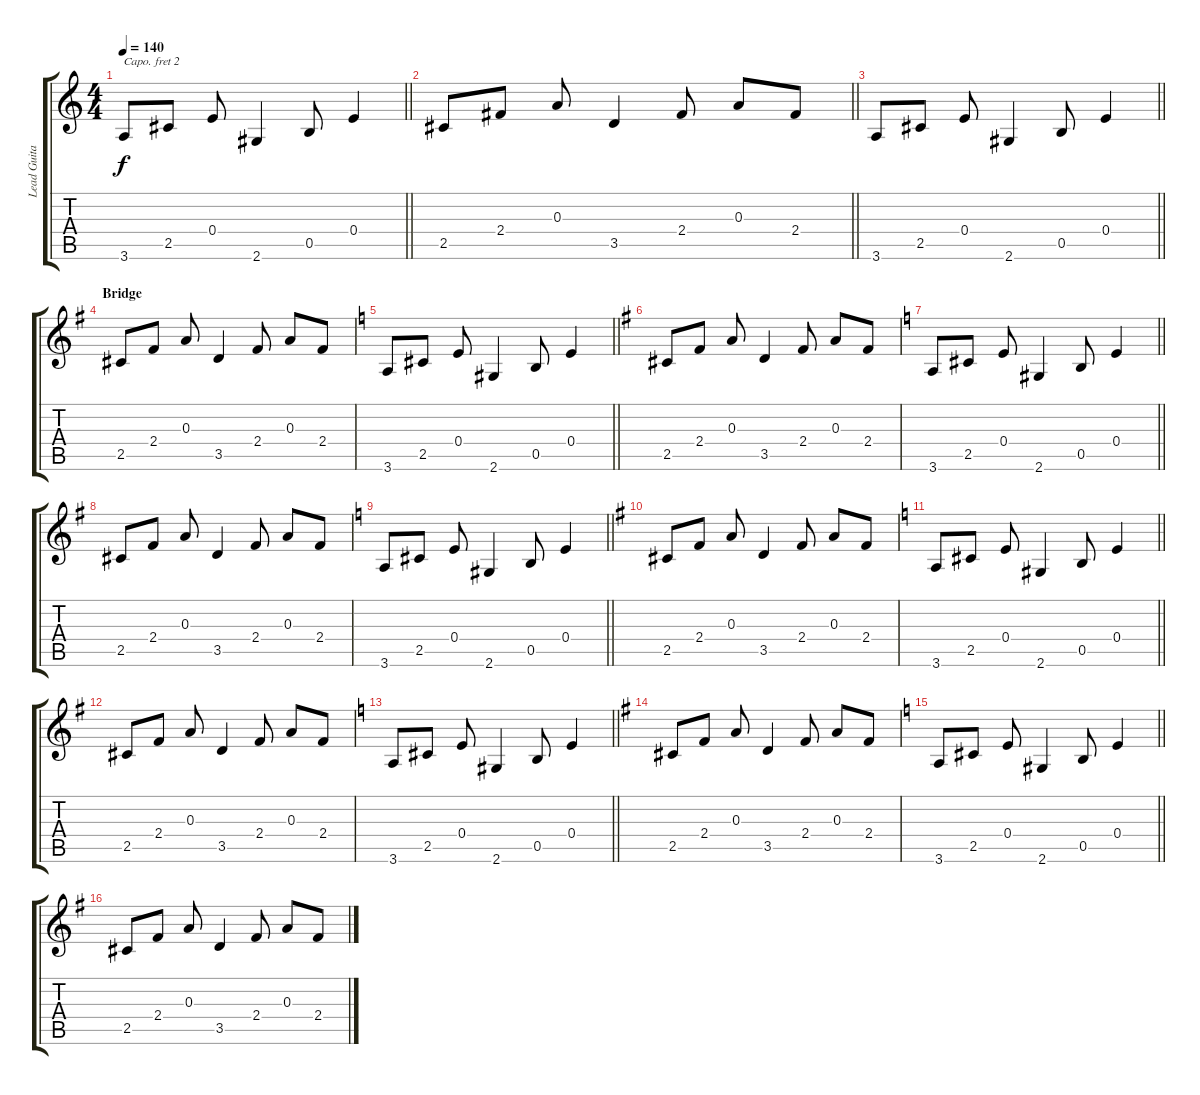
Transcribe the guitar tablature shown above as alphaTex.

\track ("Lead Guitar" "Lead Guita") {instrument distortionguitar}
\staff {score tabs}
\capo 2
\tuning (E4 B3 G3 D3 A2 E2) {hide}
\ts (4 4)
\tempo 140
\clef g2
\barLineRight lightlight
\ks c
3.6.8{dy f} 2.5.8 0.4.8 2.6.4 0.5.8 0.4.4 |
\barLineRight lightlight
2.5.8 2.4.8 0.3.8 3.5.4 2.4.8 0.3.8 2.4.8 |
\barLineRight lightlight
3.6.8 2.5.8 0.4.8 2.6.4 0.5.8 0.4.4 |
\section ("" "Bridge")
\ks g
2.5.8 2.4.8 0.3.8 3.5.4 2.4.8 0.3.8 2.4.8 |
\barLineRight lightlight
\ks c
3.6.8 2.5.8 0.4.8 2.6.4 0.5.8 0.4.4 |
\ks g
2.5.8 2.4.8 0.3.8 3.5.4 2.4.8 0.3.8 2.4.8 |
\barLineRight lightlight
\ks c
3.6.8 2.5.8 0.4.8 2.6.4 0.5.8 0.4.4 |
\ks g
2.5.8 2.4.8 0.3.8 3.5.4 2.4.8 0.3.8 2.4.8 |
\barLineRight lightlight
\ks c
3.6.8 2.5.8 0.4.8 2.6.4 0.5.8 0.4.4 |
\ks g
2.5.8 2.4.8 0.3.8 3.5.4 2.4.8 0.3.8 2.4.8 |
\barLineRight lightlight
\ks c
3.6.8 2.5.8 0.4.8 2.6.4 0.5.8 0.4.4 |
\ks g
2.5.8 2.4.8 0.3.8 3.5.4 2.4.8 0.3.8 2.4.8 |
\barLineRight lightlight
\ks c
3.6.8 2.5.8 0.4.8 2.6.4 0.5.8 0.4.4 |
\ks g
2.5.8 2.4.8 0.3.8 3.5.4 2.4.8 0.3.8 2.4.8 |
\barLineRight lightlight
\ks c
3.6.8 2.5.8 0.4.8 2.6.4 0.5.8 0.4.4 |
\ks g
2.5.8 2.4.8 0.3.8 3.5.4 2.4.8 0.3.8 2.4.8
